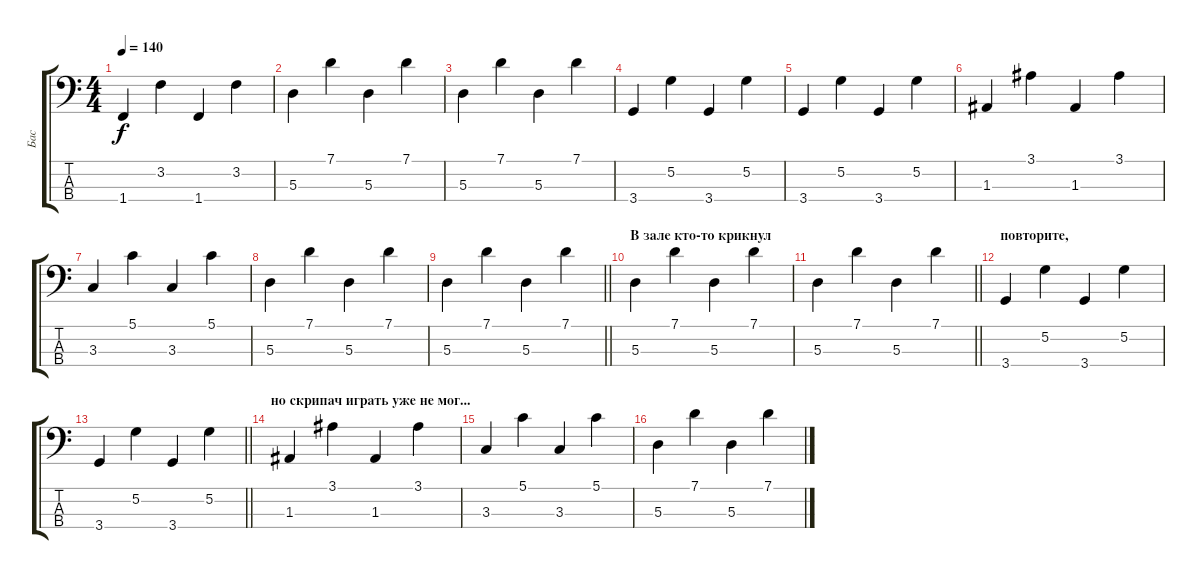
\track ("Бас" "Бас") {instrument electricbassfinger}
\staff {score tabs}
\tuning (G2 D2 A1 E1) {hide}
\ts (4 4)
\tempo 140
\clef f4
\ks c
1.4.4{dy f} 3.2.4 1.4.4 3.2.4 |
5.3.4 7.1.4 5.3.4 7.1.4 |
5.3.4 7.1.4 5.3.4 7.1.4 |
3.4.4 5.2.4 3.4.4 5.2.4 |
3.4.4 5.2.4 3.4.4 5.2.4 |
1.3.4 3.1.4 1.3.4 3.1.4 |
3.3.4 5.1.4 3.3.4 5.1.4 |
5.3.4 7.1.4 5.3.4 7.1.4 |
\barLineRight lightlight
5.3.4 7.1.4 5.3.4 7.1.4 |
\section ("" "В зале кто-то крикнул ")
5.3.4 7.1.4 5.3.4 7.1.4 |
\barLineRight lightlight
5.3.4 7.1.4 5.3.4 7.1.4 |
\section ("" "повторите, ")
3.4.4 5.2.4 3.4.4 5.2.4 |
\barLineRight lightlight
3.4.4 5.2.4 3.4.4 5.2.4 |
\section ("" "но скрипач играть уже не мог...")
1.3.4 3.1.4 1.3.4 3.1.4 |
3.3.4 5.1.4 3.3.4 5.1.4 |
5.3.4 7.1.4 5.3.4 7.1.4
